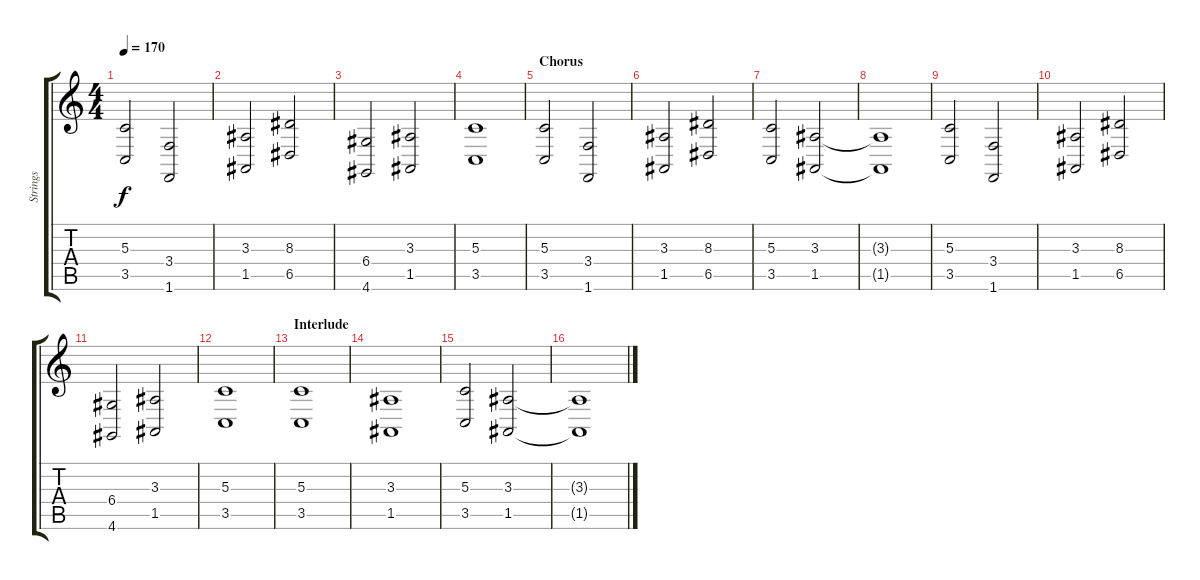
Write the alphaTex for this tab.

\track ("Strings" "Strings") {instrument stringensemble1}
\staff {score tabs}
\tuning (E4 B3 G3 D3 A2 E2) {hide}
\ts (4 4)
\tempo 170
\clef g2
\ks c
(5.3 3.5).2{dy f} (3.4 1.6).2 |
(3.3 1.5).2 (8.3 6.5).2 |
(6.4 4.6).2 (3.3 1.5).2 |
(5.3 3.5).1 |
\section ("" "Chorus")
(5.3 3.5).2 (3.4 1.6).2 |
(3.3 1.5).2 (8.3 6.5).2 |
(5.3 3.5).2 (3.3 1.5).2 |
(3.3{t} 1.5{t}).1 |
(5.3 3.5).2 (3.4 1.6).2 |
(3.3 1.5).2 (8.3 6.5).2 |
(6.4 4.6).2 (3.3 1.5).2 |
(5.3 3.5).1 |
\section ("" "Interlude")
(5.3 3.5).1 |
(3.3 1.5).1 |
(5.3 3.5).2 (3.3 1.5).2 |
(3.3{t} 1.5{t}).1
